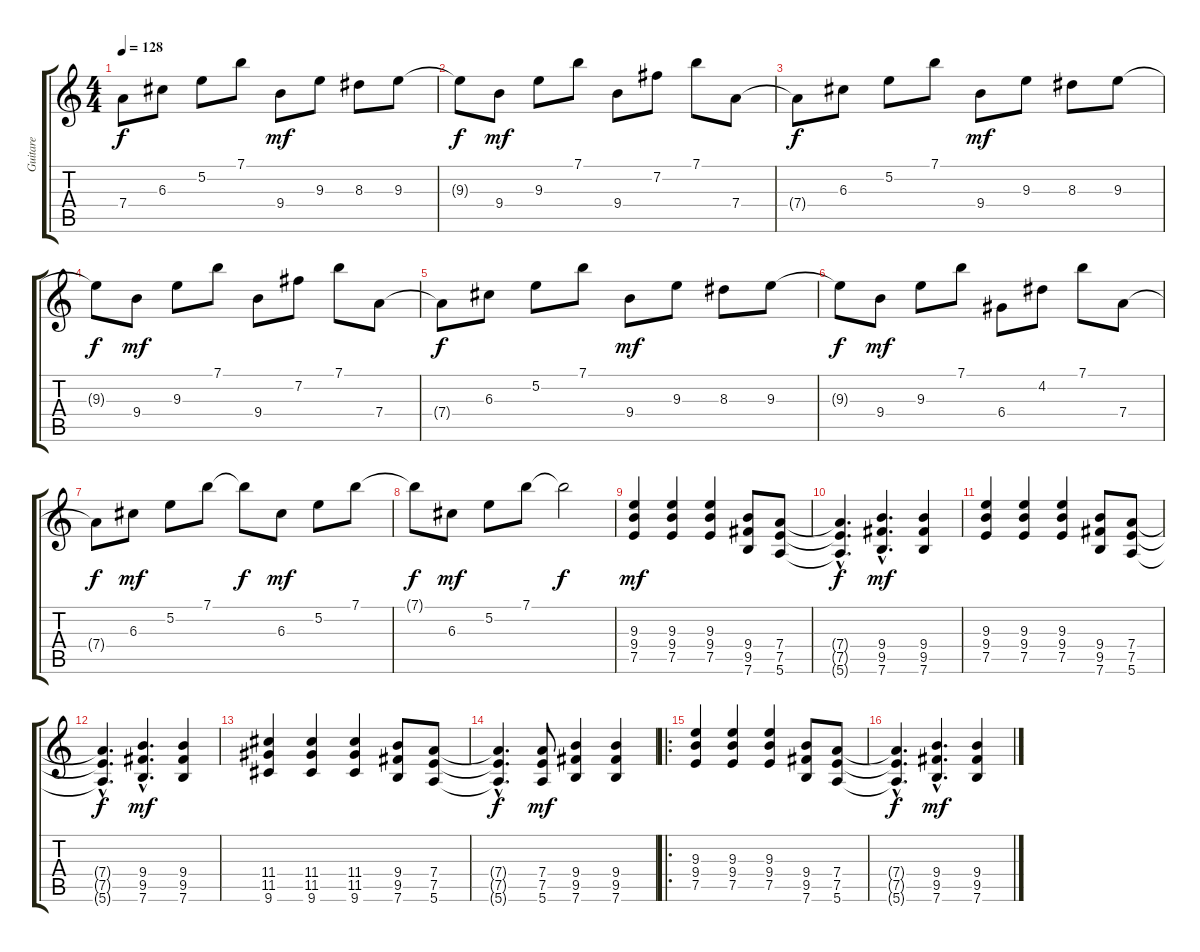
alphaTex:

\track ("Guitare" "Guitare") {instrument acousticguitarsteel}
\staff {score tabs}
\tuning (E4 B3 G3 D3 A2 E2) {hide}
\ts (4 4)
\tempo 128
\clef g2
\ks c
7.4{t}.8{dy f} 6.3.8 5.2.8 7.1.8 9.4.8{dy mf} 9.3.8 8.3.8 9.3.8 |
9.3{t}.8{dy f} 9.4.8{dy mf} 9.3.8 7.1.8 9.4.8 7.2.8 7.1.8 7.4.8 |
7.4{t}.8{dy f} 6.3.8 5.2.8 7.1.8 9.4.8{dy mf} 9.3.8 8.3.8 9.3.8 |
9.3{t}.8{dy f} 9.4.8{dy mf} 9.3.8 7.1.8 9.4.8 7.2.8 7.1.8 7.4.8 |
7.4{t}.8{dy f} 6.3.8 5.2.8 7.1.8 9.4.8{dy mf} 9.3.8 8.3.8 9.3.8 |
9.3{t}.8{dy f} 9.4.8{dy mf} 9.3.8 7.1.8 6.4.8 4.2.8 7.1.8 7.4.8 |
7.4{t}.8{dy f} 6.3.8{dy mf} 5.2.8 7.1.8 7.1{t}.8{dy f} 6.3.8{dy mf} 5.2.8 7.1.8 |
7.1{t}.8{dy f} 6.3.8{dy mf} 5.2.8 7.1.8 7.1{t}.2{dy f} |
(9.3 9.4 7.5).4{dy mf} (9.3 9.4 7.5).4 (9.3 9.4 7.5).4 (9.4 9.5 7.6).8 (7.4 7.5 5.6).8 |
(7.4{hac t} 7.5{hac t} 5.6{hac t}).4{d dy f} (9.4{hac} 9.5{hac} 7.6{hac}).4{d dy mf} (9.4 9.5 7.6).4 |
(9.3 9.4 7.5).4 (9.3 9.4 7.5).4 (9.3 9.4 7.5).4 (9.4 9.5 7.6).8 (7.4 7.5 5.6).8 |
(7.4{hac t} 7.5{hac t} 5.6{hac t}).4{d dy f} (9.4{hac} 9.5{hac} 7.6{hac}).4{d dy mf} (9.4 9.5 7.6).4 |
(11.4 11.5 9.6).4 (11.4 11.5 9.6).4 (11.4 11.5 9.6).4 (9.4 9.5 7.6).8 (7.4 7.5 5.6).8 |
(7.4{hac t} 7.5{hac t} 5.6{hac t}).4{d dy f} (7.4 7.5 5.6).8{dy mf} (9.4 9.5 7.6).4 (9.4 9.5 7.6).4 |
\ro
(9.3 9.4 7.5).4 (9.3 9.4 7.5).4 (9.3 9.4 7.5).4 (9.4 9.5 7.6).8 (7.4 7.5 5.6).8 |
(7.4{hac t} 7.5{hac t} 5.6{hac t}).4{d dy f} (9.4{hac} 9.5{hac} 7.6{hac}).4{d dy mf} (9.4 9.5 7.6).4
